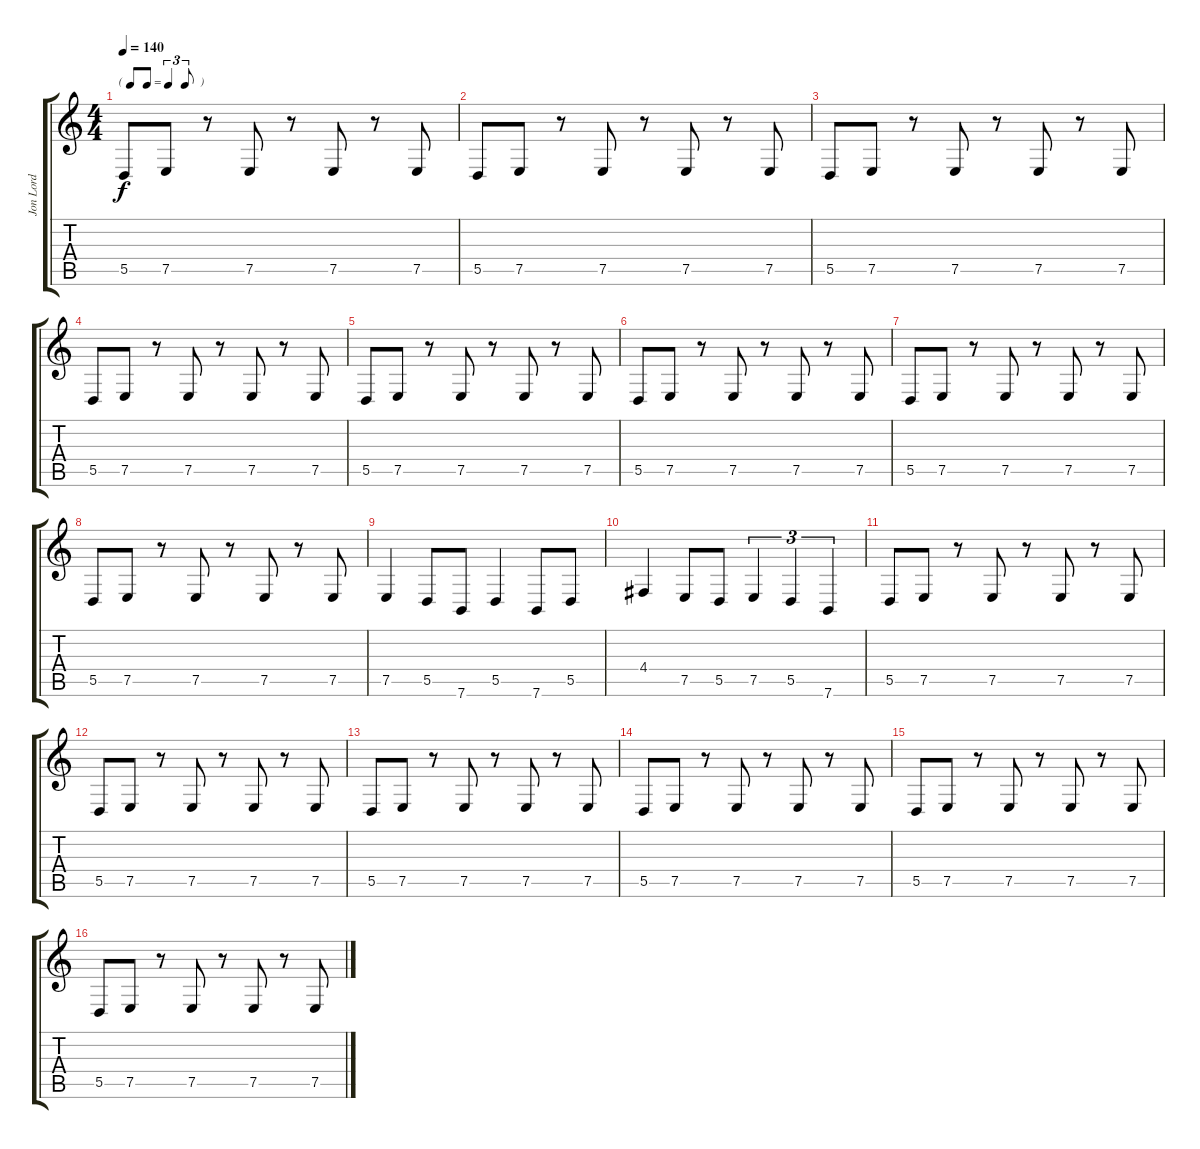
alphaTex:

\track ("Jon Lord" "Jon Lord") {instrument drawbarorgan}
\staff {score tabs}
\tuning (E4 B3 G3 D3 A2 E2) {hide}
\ts (4 4)
\tf triplet8th
\tempo 140
\clef g2
\ks c
5.5.8{dy f} 7.5.8 r.8 7.5.8 r.8 7.5.8 r.8 7.5.8 |
5.5.8 7.5.8 r.8 7.5.8 r.8 7.5.8 r.8 7.5.8 |
5.5.8 7.5.8 r.8 7.5.8 r.8 7.5.8 r.8 7.5.8 |
5.5.8 7.5.8 r.8 7.5.8 r.8 7.5.8 r.8 7.5.8 |
5.5.8 7.5.8 r.8 7.5.8 r.8 7.5.8 r.8 7.5.8 |
5.5.8 7.5.8 r.8 7.5.8 r.8 7.5.8 r.8 7.5.8 |
5.5.8 7.5.8 r.8 7.5.8 r.8 7.5.8 r.8 7.5.8 |
5.5.8 7.5.8 r.8 7.5.8 r.8 7.5.8 r.8 7.5.8 |
7.5.4 5.5.8 7.6.8 5.5.4 7.6.8 5.5.8 |
4.4.4 7.5.8 5.5.8 7.5.4{tu (3 2)} 5.5.4{tu (3 2)} 7.6.4{tu (3 2)} |
5.5.8 7.5.8 r.8 7.5.8 r.8 7.5.8 r.8 7.5.8 |
5.5.8 7.5.8 r.8 7.5.8 r.8 7.5.8 r.8 7.5.8 |
5.5.8 7.5.8 r.8 7.5.8 r.8 7.5.8 r.8 7.5.8 |
5.5.8 7.5.8 r.8 7.5.8 r.8 7.5.8 r.8 7.5.8 |
5.5.8 7.5.8 r.8 7.5.8 r.8 7.5.8 r.8 7.5.8 |
5.5.8 7.5.8 r.8 7.5.8 r.8 7.5.8 r.8 7.5.8
